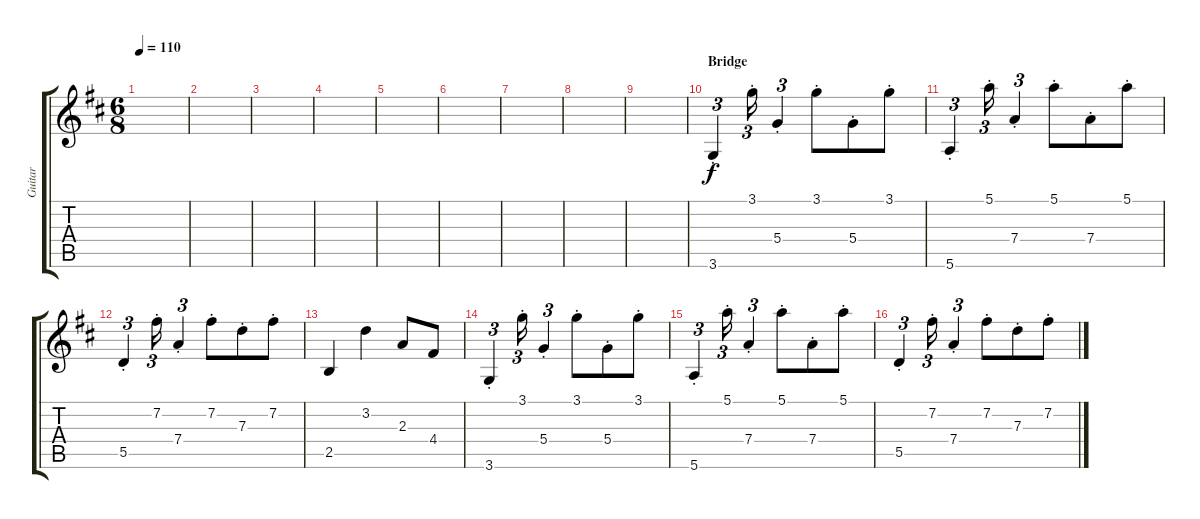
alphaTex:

\track ("Guitar" "Guitar") {instrument electricguitarmuted}
\staff {score tabs}
\tuning (E4 B3 G3 D3 A2 E2) {hide}
\ts (6 8)
\tempo 110
\clef g2
\ks d
|
|
|
|
|
|
|
|
|
\section ("" "Bridge")
3.6{st}.4{tu (3 2) volume 16} 3.1{st}.16{tu (3 2)} 5.4{st}.4{tu (3 2)} 3.1{st}.8 5.4{st}.8 3.1{st}.8 |
5.6{st}.4{tu (3 2)} 5.1{st}.16{tu (3 2)} 7.4{st}.4{tu (3 2)} 5.1{st}.8 7.4{st}.8 5.1{st}.8 |
5.5{st}.4{tu (3 2)} 7.2{st}.16{tu (3 2)} 7.4{st}.4{tu (3 2)} 7.2{st}.8 7.3{st}.8 7.2{st}.8 |
2.5.4 3.2.4 2.3.8 4.4.8 |
3.6{st}.4{tu (3 2)} 3.1{st}.16{tu (3 2)} 5.4{st}.4{tu (3 2)} 3.1{st}.8 5.4{st}.8 3.1{st}.8 |
5.6{st}.4{tu (3 2)} 5.1{st}.16{tu (3 2)} 7.4{st}.4{tu (3 2)} 5.1{st}.8 7.4{st}.8 5.1{st}.8 |
5.5{st}.4{tu (3 2)} 7.2{st}.16{tu (3 2)} 7.4{st}.4{tu (3 2)} 7.2{st}.8 7.3{st}.8 7.2{st}.8
